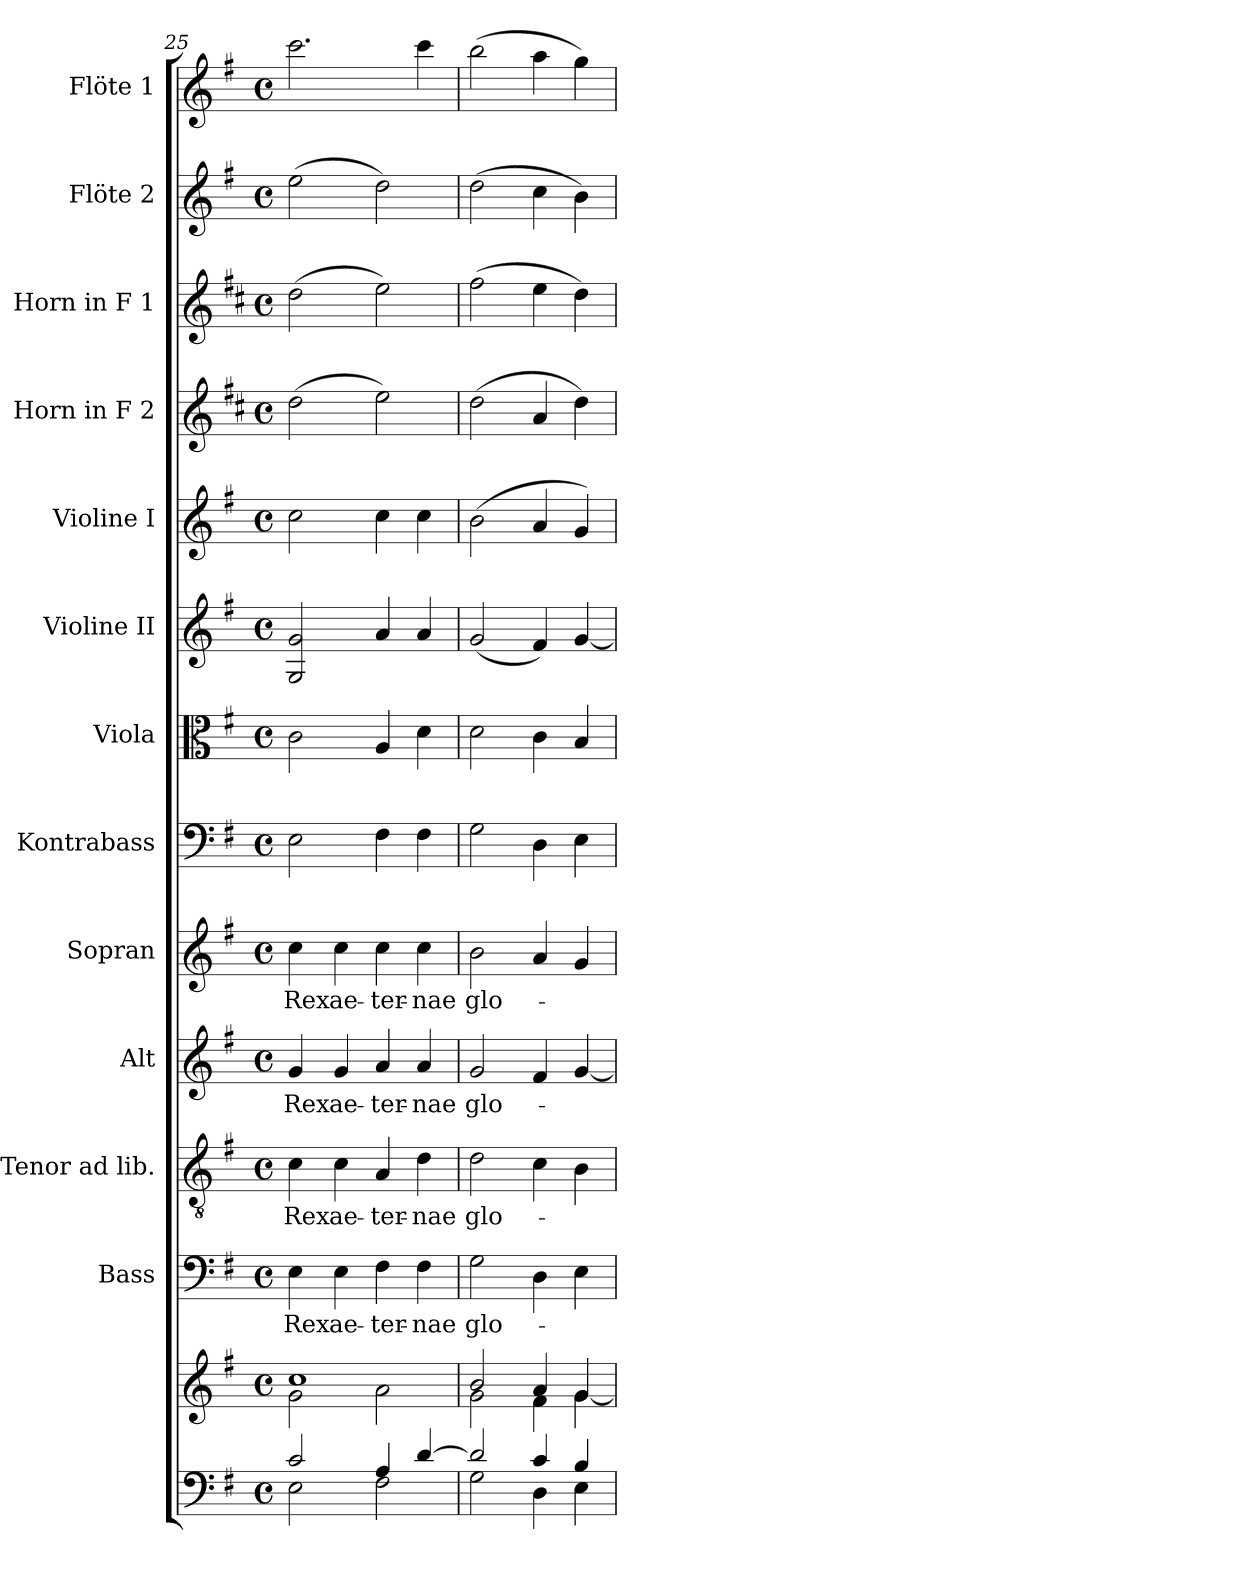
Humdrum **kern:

**kern	**kern	**kern	**text	**kern	**text	**kern	**text	**kern	**text	**kern	**kern	**kern	**kern	**kern	**kern	**kern	**kern
*part13	*part13	*part12	*part12	*part11	*part11	*part10	*part10	*part9	*part9	*part8	*part7	*part6	*part5	*part4	*part3	*part2	*part1
*staff14	*staff13	*staff12	*staff12	*staff11	*staff11	*staff10	*staff10	*staff9	*staff9	*staff8	*staff7	*staff6	*staff5	*staff4	*staff3	*staff2	*staff1
*	*	*I"Bass	*	*I"Tenor ad lib.	*	*I"Alt	*	*I"Sopran	*	*I"Kontrabass	*I"Viola	*I"Violine II	*I"Violine I	*I"Horn in F 2	*I"Horn in F 1	*I"Flöte 2	*I"Flöte 1
*	*	*I'B.	*	*I'T.	*	*I'A.	*	*I'S.	*	*I'Kb.	*I'Vla.	*I'Vl. II	*I'Vl. I	*	*	*I'Fl. 2	*I'Fl. 1
*clefF4	*clefG2	*clefF4	*	*clefGv2	*	*clefG2	*	*clefG2	*	*clefF4	*clefC3	*clefG2	*clefG2	*clefG2	*clefG2	*clefG2	*clefG2
*	*	*	*	*	*	*	*	*	*	*ITrd7c12	*	*	*	*ITrd4c7	*ITrd4c7	*	*
*k[f#]	*k[f#]	*k[f#]	*	*k[f#]	*	*k[f#]	*	*k[f#]	*	*k[f#]	*k[f#]	*k[f#]	*k[f#]	*k[f#]	*k[f#]	*k[f#]	*k[f#]
*G:	*G:	*G:	*	*G:	*	*G:	*	*G:	*	*G:	*G:	*G:	*G:	*G:	*G:	*G:	*G:
*M4/4	*M4/4	*M4/4	*	*M4/4	*	*M4/4	*	*M4/4	*	*M4/4	*M4/4	*M4/4	*M4/4	*M4/4	*M4/4	*M4/4	*M4/4
*met(c)	*met(c)	*met(c)	*	*met(c)	*	*met(c)	*	*met(c)	*	*met(c)	*met(c)	*met(c)	*met(c)	*met(c)	*met(c)	*met(c)	*met(c)
=25	=25	=25	=25	=25	=25	=25	=25	=25	=25	=25	=25	=25	=25	=25	=25	=25	=25
*^	*^	*	*	*	*	*	*	*	*	*	*	*	*	*	*	*	*
!	!	!	!	!	!LO:LY:b	!	!LO:LY:b	!	!LO:LY:b	!	!LO:LY:b	!	!	!	!	!	!	!	!
2c/	2E\	1cc	2g\	4E\	Rex	4c\	Rex	4g/	Rex	4cc\	Rex	2EE\	2c\	2G/ 2g/	2cc\	(>2g\	(>2g\	(>2ee\	2.ccc\
!	!	!	!	!	!LO:LY:b	!	!LO:LY:b	!	!LO:LY:b	!	!LO:LY:b	!	!	!	!	!	!	!	!
.	.	.	.	4E\	ae-	4c\	ae-	4g/	ae-	4cc\	ae-	.	.	.	.	.	.	.	.
!	!	!	!	!	!LO:LY:b	!	!LO:LY:b	!	!LO:LY:b	!	!LO:LY:b	!	!	!	!	!	!	!	!
4A/	2F#\	.	2a\	4F#\	-ter-	4A/	-ter-	4a/	-ter-	4cc\	-ter-	4FF#\	4A/	4a/	4cc\	2a\)	2a\)	2dd\)	.
!	!	!	!	!	!LO:LY:b	!	!LO:LY:b	!	!LO:LY:b	!	!LO:LY:b	!	!	!	!	!	!	!	!
[>4d/	.	.	.	4F#\	-nae	4d\	-nae	4a/	-nae	4cc\	-nae	4FF#\	4d\	4a/	4cc\	.	.	.	4ccc\
=26	=26	=26	=26	=26	=26	=26	=26	=26	=26	=26	=26	=26	=26	=26	=26	=26	=26	=26	=26
!	!	!	!	!	!LO:LY:b	!	!LO:LY:b	!	!LO:LY:b	!	!LO:LY:b	!	!	!	!	!	!	!	!
2d/]	2G\	2b/	2g\	2G\	glo-	2d\	glo-	2g/	glo-	2b\	glo-	2GG\	2d\	(<2g/	(>2b\	(>2g\	(>2b\	(>2dd\	(>2bb\
4c/	4D\	4a/	4f#\	4D\	.	4c\	.	4f#/	.	4a/	.	4DD\	4c\	4f#/)	4a/	4d/	4a\	4cc\	4aa\
4B/	4E\	4g/	[<4g\	4E\	.	4B\	.	[4g/	.	4g/	.	4EE\	4B/	[4g/	4g/)	4g\)	4g\)	4b\)	4gg\)
*v	*v	*	*	*	*	*	*	*	*	*	*	*	*	*	*	*	*	*	*
*	*v	*v	*	*	*	*	*	*	*	*	*	*	*	*	*	*	*	*
=	=	=	=	=	=	=	=	=	=	=	=	=	=	=	=	=	=
*-	*-	*-	*-	*-	*-	*-	*-	*-	*-	*-	*-	*-	*-	*-	*-	*-	*-
